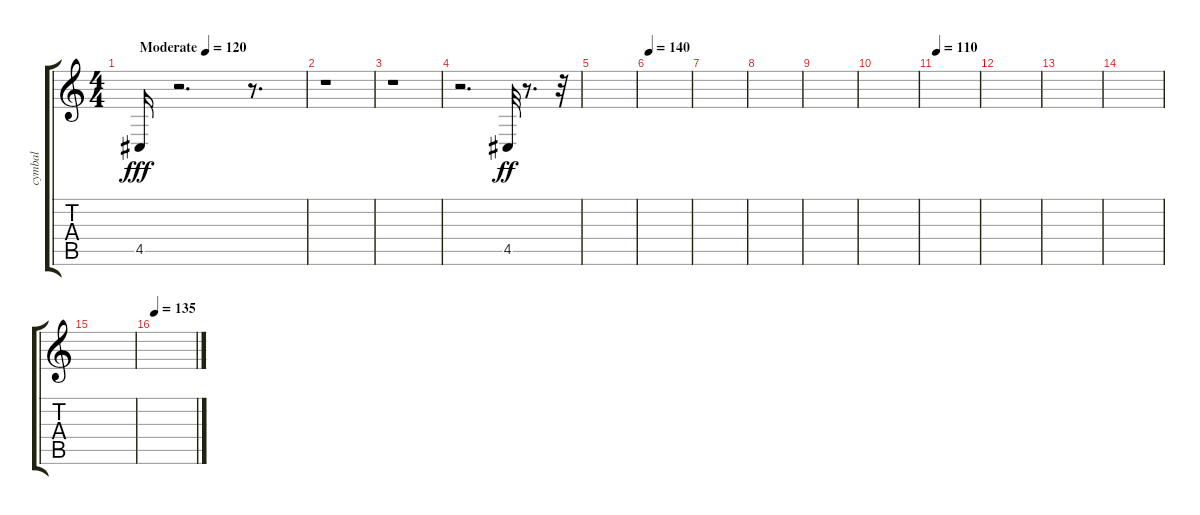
\track ("cymbal" "cymbal") {instrument reversecymbal}
\staff {score tabs}
\tuning (E4 B3 G3 D3 A2 E2) {hide}
\ts (4 4)
\tempo (120 "Moderate")
\tempo 160
\tempo (120 "Moderate")
\clef g2
\ks c
4.5.16{dy fff instrument reversecymbal} r.2{d} r.8{d} |
r.1 |
r.1 |
r.2{d} 4.5.32{dy ff} r.8{d} r.32 |
|
\tempo 140
|
|
|
|
|
\tempo 110
|
|
|
|
|
\tempo 135
